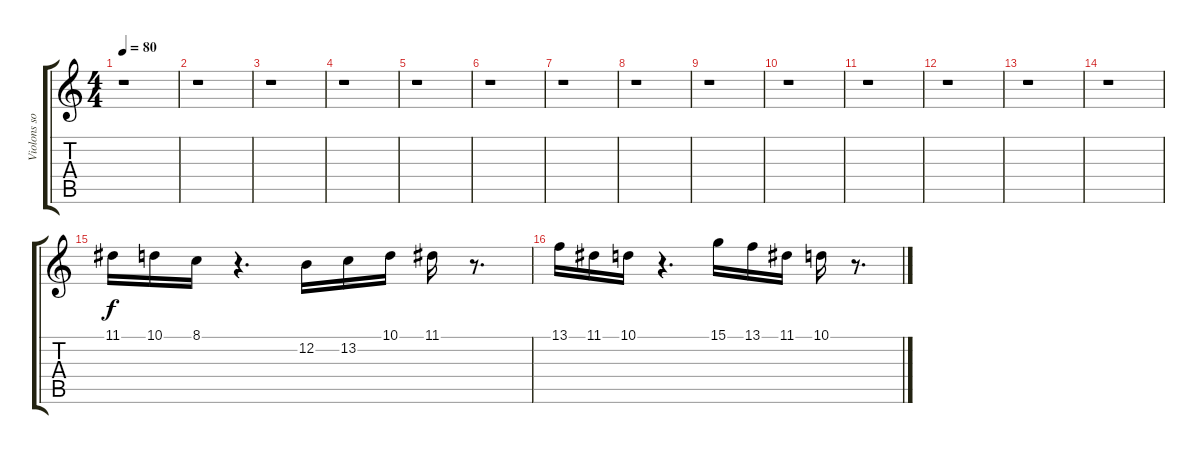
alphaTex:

\track ("Violons sopranos 1" "Violons so") {instrument stringensemble1}
\staff {score tabs}
\tuning (E4 B3 G3 D3 A2 E2) {hide}
\ts (4 4)
\tempo 80
\clef g2
\ks c
r.1{dy f} |
r.1 |
r.1 |
r.1 |
r.1 |
r.1 |
r.1 |
r.1 |
r.1 |
r.1 |
r.1 |
r.1 |
r.1 |
r.1 |
11.1.16 10.1.16 8.1.16 r.4{d} 12.2.16 13.2.16 10.1.16 11.1.16 r.8{d} |
13.1.16 11.1.16 10.1.16 r.4{d} 15.1.16 13.1.16 11.1.16 10.1.16 r.8{d}
